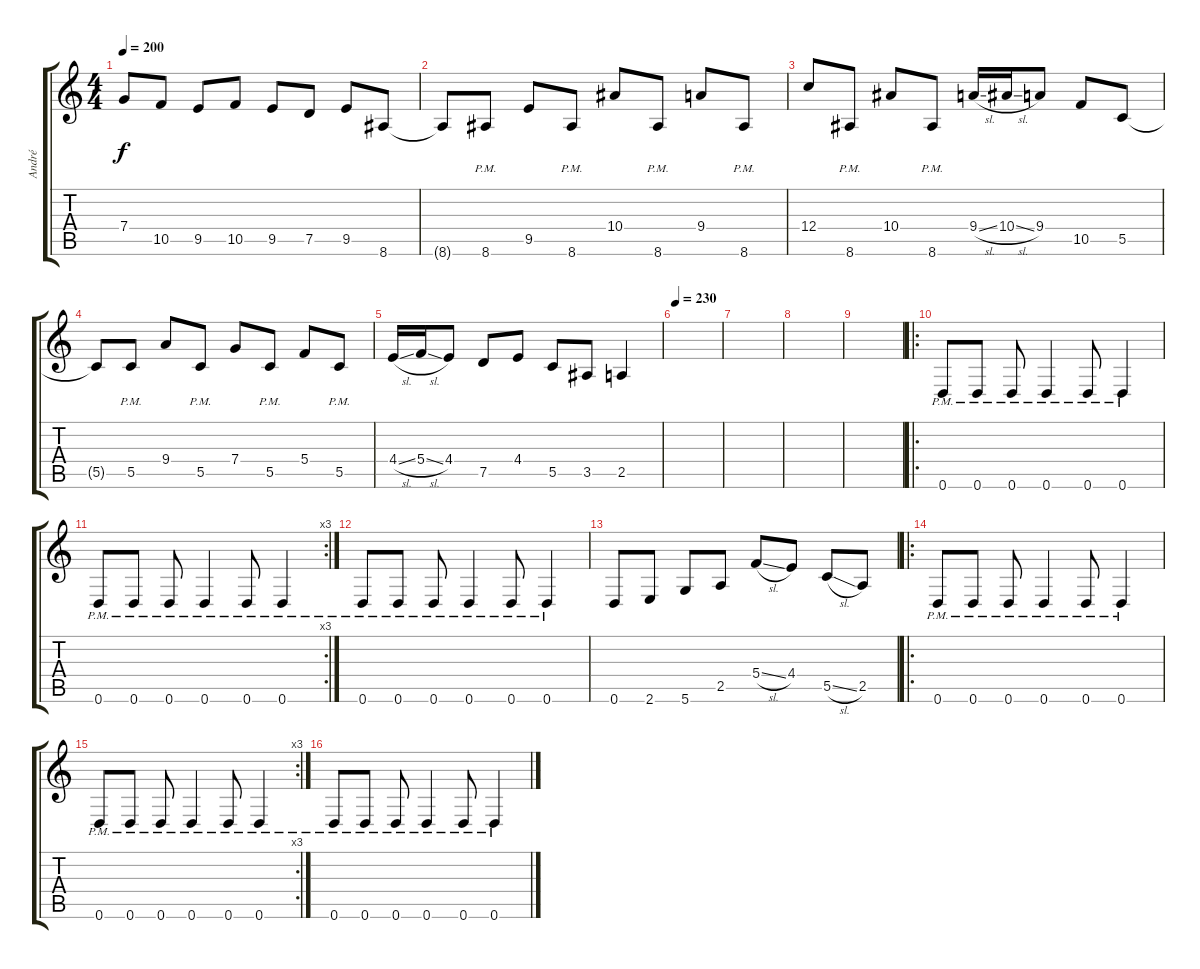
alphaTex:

\track ("André" "André") {instrument distortionguitar}
\staff {score tabs}
\tuning (D4 A3 F3 C3 G2 D2) {hide}
\ts (4 4)
\tempo 200
\clef g2
\ks c
7.4.8{dy f} 10.5.8 9.5.8 10.5.8 9.5.8 7.5.8 9.5.8 8.6.8 |
8.6{t}.8 8.6{pm}.8 9.5.8 8.6{pm}.8 10.4.8 8.6{pm}.8 9.4.8 8.6{pm}.8 |
12.4.8 8.6{pm}.8 10.4.8 8.6{pm}.8 9.4{sl}.16 10.4{sl}.16 9.4.8 10.5.8 5.5.8 |
5.5{t}.8 5.5{pm}.8 9.4.8 5.5{pm}.8 7.4.8 5.5{pm}.8 5.4.8 5.5{pm}.8 |
4.4{sl}.16 5.4{sl}.16 4.4.8 7.5.8 4.4.8 5.5.8 3.5.8 2.5.4 |
\tempo 230
|
|
|
|
\ro
0.6{pm}.8 0.6{pm}.8 0.6{pm}.8 0.6{pm}.4 0.6{pm}.8 0.6{pm}.4 |
\rc 3
0.6{pm}.8 0.6{pm}.8 0.6{pm}.8 0.6{pm}.4 0.6{pm}.8 0.6{pm}.4 |
0.6{pm}.8 0.6{pm}.8 0.6{pm}.8 0.6{pm}.4 0.6{pm}.8 0.6{pm}.4 |
0.6.8 2.6.8 5.6.8 2.5.8 5.4{sl}.8 4.4.8 5.5{sl}.8 2.5.8 |
\ro
0.6{pm}.8 0.6{pm}.8 0.6{pm}.8 0.6{pm}.4 0.6{pm}.8 0.6{pm}.4 |
\rc 3
0.6{pm}.8 0.6{pm}.8 0.6{pm}.8 0.6{pm}.4 0.6{pm}.8 0.6{pm}.4 |
0.6{pm}.8 0.6{pm}.8 0.6{pm}.8 0.6{pm}.4 0.6{pm}.8 0.6{pm}.4
